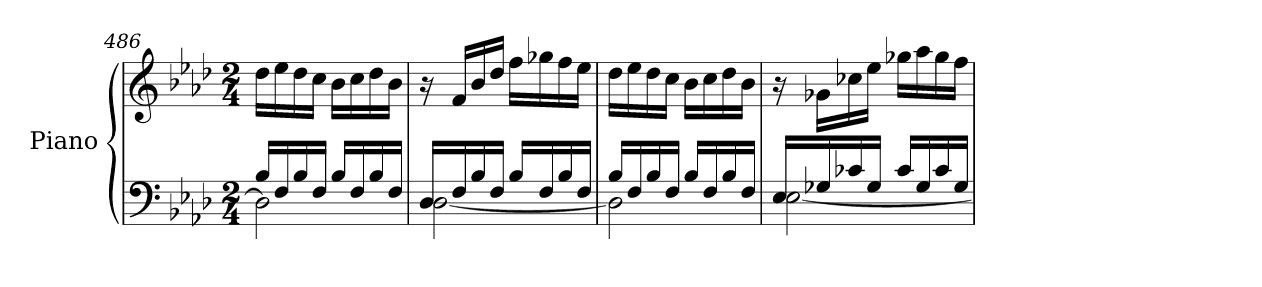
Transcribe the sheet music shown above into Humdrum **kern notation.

**kern	**kern
*part1	*part1
*staff2	*staff1
*I"Piano	*
*I'Pno.	*
*clefF4	*clefG2
*k[b-e-a-d-]	*k[b-e-a-d-]
*M2/4	*M2/4
=486	=486
*^	*
16B-/LL	2D-\]	16dd-\LL
16F/	.	16ee-\
16B-/	.	16dd-\
16F/JJ	.	16cc\JJ
16B-/LL	.	16b-\LL
16F/	.	16cc\
16B-/	.	16dd-\
16F/JJ	.	16b-\JJ
!!LO:LB:g=z
=487	=487	=487
16D-/LL	[2D-\	16r
16F/	.	16f/LL
16B-/	.	16b-/
16F/JJ	.	16dd-/JJ
16B-/LL	.	16ff\LL
16F/	.	16gg-X\
16B-/	.	16ff\
16F/JJ	.	16ee-\JJ
=488	=488	=488
16B-/LL	2D-\]	16dd-\LL
16F/	.	16ee-\
16B-/	.	16dd-\
16F/JJ	.	16cc\JJ
16B-/LL	.	16b-\LL
16F/	.	16cc\
16B-/	.	16dd-\
16F/JJ	.	16b-\JJ
=489	=489	=489
16E-/LL	[2E-\	16r
16G-X/	.	16g-X\LL
16c-X/	.	16cc-X\
16G-/JJ	.	16ee-\JJ
16c-/LL	.	16gg-X\LL
16G-/	.	16aa-\
16c-/	.	16gg-\
16G-/JJ	.	16ff\JJ
*v	*v	*
=	=
*-	*-
